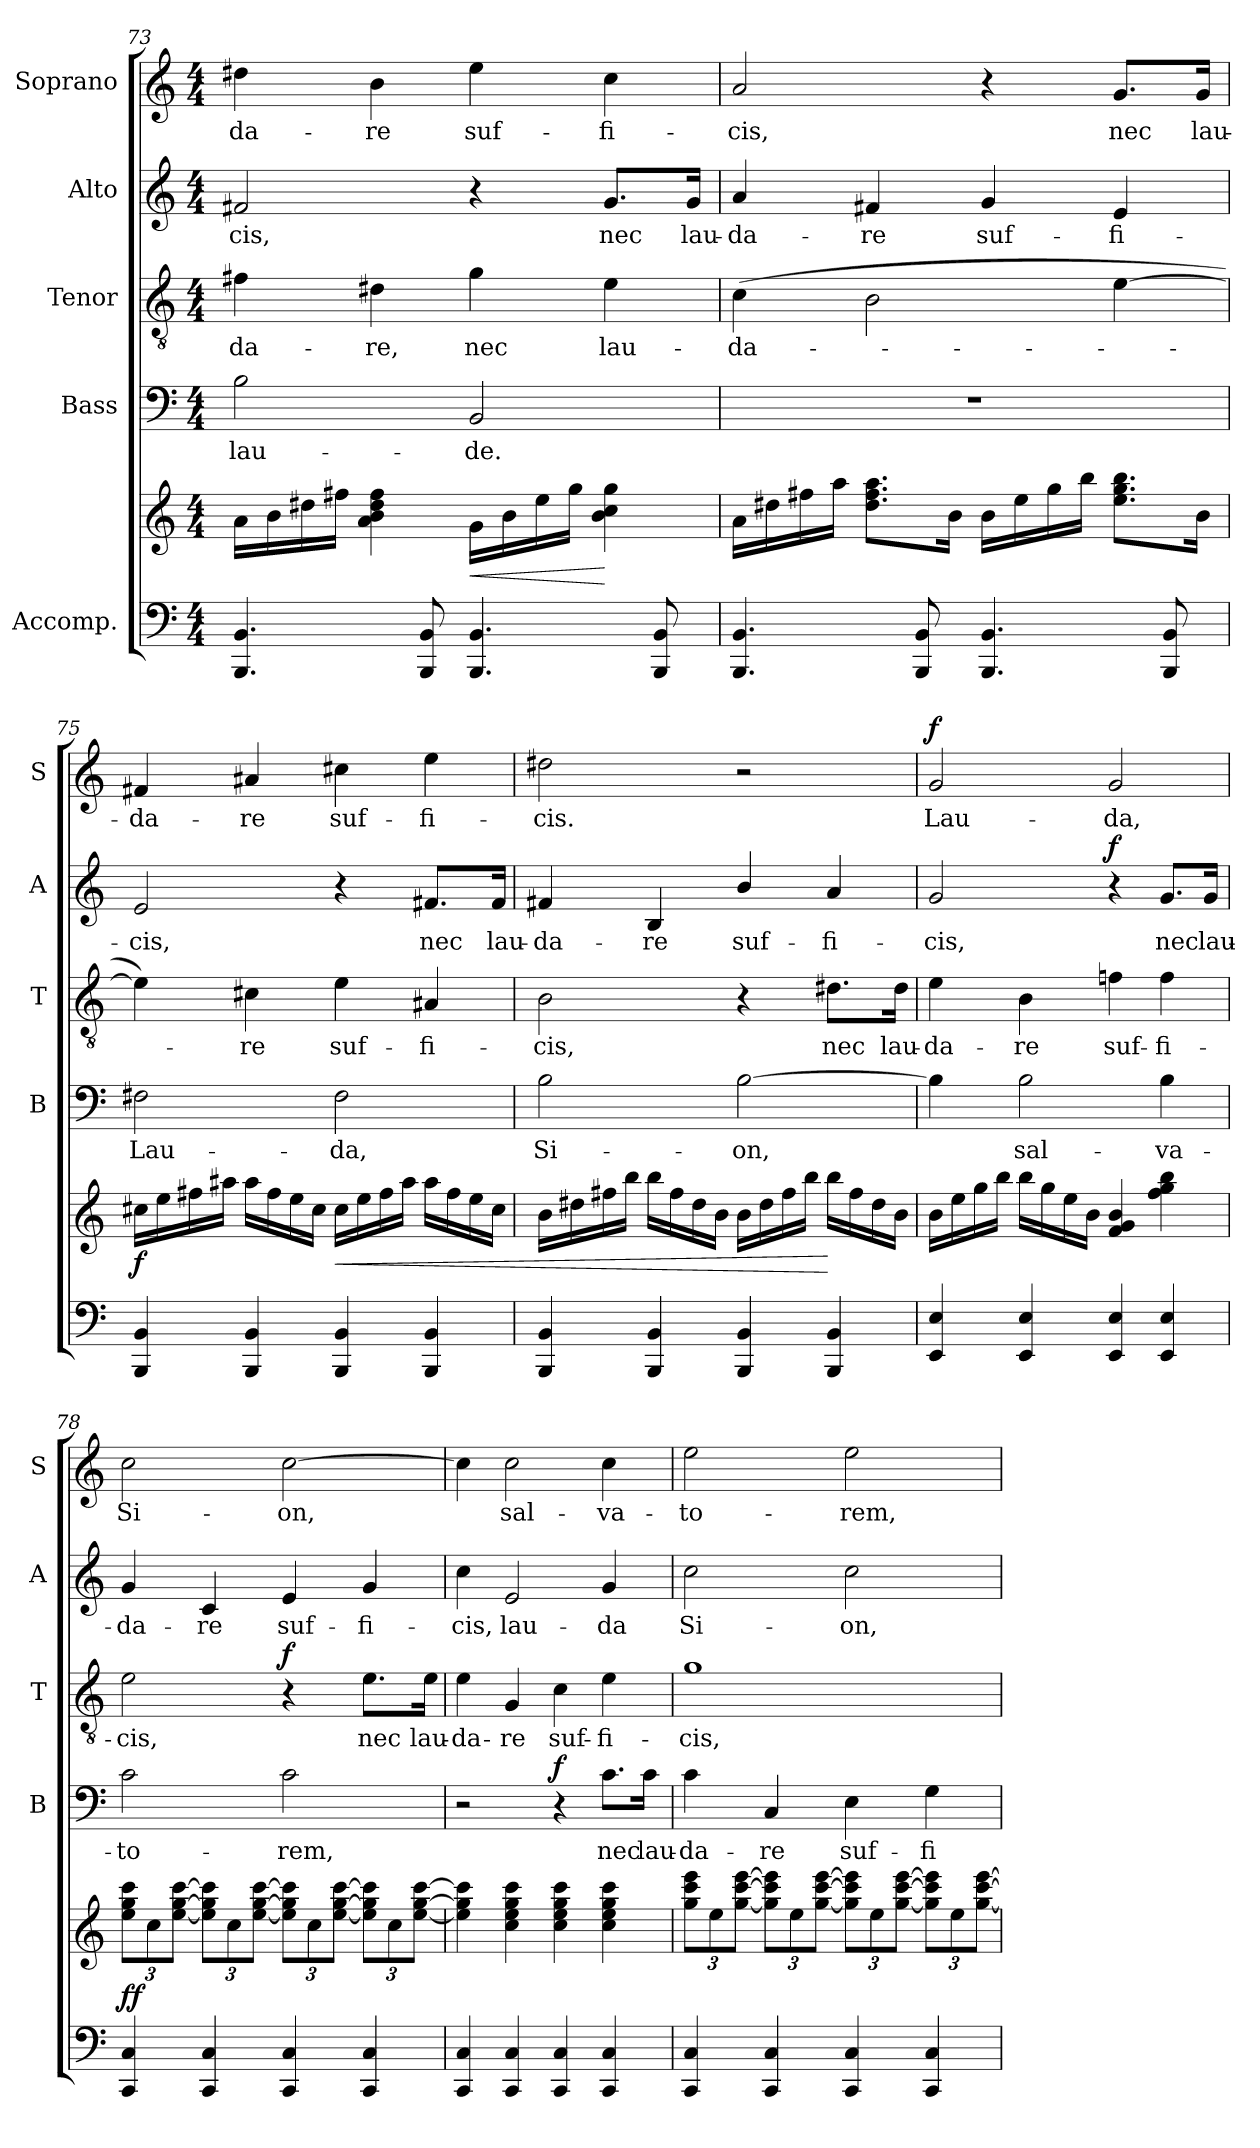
**kern	**kern	**dynam	**kern	**text	**dynam	**kern	**text	**dynam	**kern	**text	**dynam	**kern	**text	**dynam
*part5	*part5	*part5	*part4	*part4	*part4	*part3	*part3	*part3	*part2	*part2	*part2	*part1	*part1	*part1
*staff6	*staff5	*staff5/6	*staff4	*staff4	*staff4	*staff3	*staff3	*staff3	*staff2	*staff2	*staff2	*staff1	*staff1	*staff1
*I"Accomp.	*	*	*I"Bass	*	*	*I"Tenor	*	*	*I"Alto	*	*	*I"Soprano	*	*
*	*	*	*I'B	*	*	*I'T	*	*	*I'A	*	*	*I'S	*	*
!!LO:PB:g=z
*clefF4	*clefG2	*	*clefF4	*	*	*clefGv2	*	*	*clefG2	*	*	*clefG2	*	*
*k[]	*k[]	*	*k[]	*	*	*k[]	*	*	*k[]	*	*	*k[]	*	*
*M4/4	*M4/4	*	*M4/4	*	*	*M4/4	*	*	*M4/4	*	*	*M4/4	*	*
=73	=73	=73	=73	=73	=73	=73	=73	=73	=73	=73	=73	=73	=73	=73
*^	*	*	*	*	*	*	*	*	*	*	*	*	*	*
!	!	!	!	!	!LO:LY:b	!	!	!LO:LY:b	!	!	!LO:LY:b	!	!	!LO:LY:b	!
4.BBB/ 4.BB/	1ryy	16a\LL	.	2B\	lau-	.	4f#X\	-da-	.	2f#X/	-cis,	.	4dd#X\	-da-	.
.	.	16b\	.	.	.	.	.	.	.	.	.	.	.	.	.
.	.	16dd#X\	.	.	.	.	.	.	.	.	.	.	.	.	.
.	.	16ff#X\JJ	.	.	.	.	.	.	.	.	.	.	.	.	.
!	!	!	!	!	!	!	!	!LO:LY:b	!	!	!	!	!	!LO:LY:b	!
.	.	4a\ 4b\ 4dd#\ 4ff#\	.	.	.	.	4d#X\	-re,	.	.	.	.	4b\	-re	.
8BBB/ 8BB/	.	.	.	.	.	.	.	.	.	.	.	.	.	.	.
!	!	!	!LO:HP:b	!	!LO:LY:b	!	!	!LO:LY:b	!	!	!	!	!	!LO:LY:b	!
4.BBB/ 4.BB/	.	16g\LL	<	2BB/	-de.	.	4g\	nec	.	4r	.	.	4ee\	suf-	.
.	.	16b\	.	.	.	.	.	.	.	.	.	.	.	.	.
.	.	16ee\	.	.	.	.	.	.	.	.	.	.	.	.	.
.	.	16gg\JJ	.	.	.	.	.	.	.	.	.	.	.	.	.
!	!	!	!	!	!	!	!	!LO:LY:b	!	!	!LO:LY:b	!	!	!LO:LY:b	!
.	.	4b\ 4cc\ 4gg\	[	.	.	.	4e\	lau-	.	8.g/L	nec	.	4cc\	-fi-	.
8BBB/ 8BB/	.	.	.	.	.	.	.	.	.	.	.	.	.	.	.
!	!	!	!	!	!	!	!	!	!	!	!LO:LY:b	!	!	!	!
.	.	.	.	.	.	.	.	.	.	16g/Jk	lau-	.	.	.	.
!!LO:LB:g=z
=74	=74	=74	=74	=74	=74	=74	=74	=74	=74	=74	=74	=74	=74	=74	=74
!	!	!	!	!	!	!	!	!LO:LY:b	!	!	!LO:LY:b	!	!	!LO:LY:b	!
4.BBB/ 4.BB/	1ryy	16a\LL	.	1r	.	.	(>4c\	-da-	.	4a/	-da-	.	2a/	-cis,	.
.	.	16dd#X\	.	.	.	.	.	.	.	.	.	.	.	.	.
.	.	16ff#X\	.	.	.	.	.	.	.	.	.	.	.	.	.
.	.	16aa\JJ	.	.	.	.	.	.	.	.	.	.	.	.	.
!	!	!	!	!	!	!	!	!	!	!	!LO:LY:b	!	!	!	!
.	.	8.dd#\ 8.ff#\ 8.aa\L	.	.	.	.	2B\	.	.	4f#X/	-re	.	.	.	.
8BBB/ 8BB/	.	.	.	.	.	.	.	.	.	.	.	.	.	.	.
.	.	16b\Jk	.	.	.	.	.	.	.	.	.	.	.	.	.
!	!	!	!	!	!	!	!	!	!	!	!LO:LY:b	!	!	!	!
4.BBB/ 4.BB/	.	16b\LL	.	.	.	.	.	.	.	4g/	suf-	.	4r	.	.
.	.	16ee\	.	.	.	.	.	.	.	.	.	.	.	.	.
.	.	16gg\	.	.	.	.	.	.	.	.	.	.	.	.	.
.	.	16bb\JJ	.	.	.	.	.	.	.	.	.	.	.	.	.
!	!	!	!	!	!	!	!	!	!	!	!LO:LY:b	!	!	!LO:LY:b	!
.	.	8.ee\ 8.gg\ 8.bb\L	.	.	.	.	[4e\	.	.	4e/	-fi-	.	8.g/L	nec	.
8BBB/ 8BB/	.	.	.	.	.	.	.	.	.	.	.	.	.	.	.
!	!	!	!	!	!	!	!	!	!	!	!	!	!	!LO:LY:b	!
.	.	16b\Jk	.	.	.	.	.	.	.	.	.	.	16g/Jk	lau-	.
=75	=75	=75	=75	=75	=75	=75	=75	=75	=75	=75	=75	=75	=75	=75	=75
!	!	!	!LO:DY:b	!	!LO:LY:b	!	!	!	!	!	!LO:LY:b	!	!	!LO:LY:b	!
4BBB/ 4BB/	1ryy	16cc#X\LL	f	2F#X\	Lau-	.	4e\])	.	.	2e/	-cis,	.	4f#X/	-da-	.
.	.	16ee\	.	.	.	.	.	.	.	.	.	.	.	.	.
.	.	16ff#X\	.	.	.	.	.	.	.	.	.	.	.	.	.
.	.	16aa#X\JJ	.	.	.	.	.	.	.	.	.	.	.	.	.
!	!	!	!	!	!	!	!	!LO:LY:b	!	!	!	!	!	!LO:LY:b	!
4BBB/ 4BB/	.	16aa#\LL	.	.	.	.	4c#X\	re	.	.	.	.	4a#X/	-re	.
.	.	16ff#\	.	.	.	.	.	.	.	.	.	.	.	.	.
.	.	16ee\	.	.	.	.	.	.	.	.	.	.	.	.	.
.	.	16cc#\JJ	.	.	.	.	.	.	.	.	.	.	.	.	.
!	!	!	!LO:HP:b	!	!LO:LY:b	!	!	!LO:LY:b	!	!	!	!	!	!LO:LY:b	!
4BBB/ 4BB/	.	16cc#\LL	<	2F#\	-da,	.	4e\	suf-	.	4r	.	.	4cc#X\	suf-	.
.	.	16ee\	.	.	.	.	.	.	.	.	.	.	.	.	.
.	.	16ff#\	.	.	.	.	.	.	.	.	.	.	.	.	.
.	.	16aa#\JJ	.	.	.	.	.	.	.	.	.	.	.	.	.
!	!	!	!	!	!	!	!	!LO:LY:b	!	!	!LO:LY:b	!	!	!LO:LY:b	!
4BBB/ 4BB/	.	16aa#\LL	.	.	.	.	4A#X/	-fi-	.	8.f#X/L	nec	.	4ee\	-fi-	.
.	.	16ff#\	.	.	.	.	.	.	.	.	.	.	.	.	.
.	.	16ee\	.	.	.	.	.	.	.	.	.	.	.	.	.
!	!	!	!	!	!	!	!	!	!	!	!LO:LY:b	!	!	!	!
.	.	16cc#\JJ	.	.	.	.	.	.	.	16f#/Jk	lau-	.	.	.	.
=76	=76	=76	=76	=76	=76	=76	=76	=76	=76	=76	=76	=76	=76	=76	=76
!	!	!	!	!	!LO:LY:b	!	!	!LO:LY:b	!	!	!LO:LY:b	!	!	!LO:LY:b	!
4BBB/ 4BB/	1ryy	16b\LL	.	2B\	Si-	.	2B\	-cis,	.	4f#X/	-da-	.	2dd#X\	-cis.	.
.	.	16dd#X\	.	.	.	.	.	.	.	.	.	.	.	.	.
.	.	16ff#X\	.	.	.	.	.	.	.	.	.	.	.	.	.
.	.	16bb\JJ	.	.	.	.	.	.	.	.	.	.	.	.	.
!	!	!	!	!	!	!	!	!	!	!	!LO:LY:b	!	!	!	!
4BBB/ 4BB/	.	16bb\LL	.	.	.	.	.	.	.	4B/	-re	.	.	.	.
.	.	16ff#\	.	.	.	.	.	.	.	.	.	.	.	.	.
.	.	16dd#\	.	.	.	.	.	.	.	.	.	.	.	.	.
.	.	16b\JJ	.	.	.	.	.	.	.	.	.	.	.	.	.
!	!	!	!	!	!LO:LY:b	!	!	!	!	!	!LO:LY:b	!	!	!	!
4BBB/ 4BB/	.	16b\LL	.	[2B\	-on,	.	4r	.	.	4b/	suf-	.	2r	.	.
.	.	16dd#\	.	.	.	.	.	.	.	.	.	.	.	.	.
.	.	16ff#\	.	.	.	.	.	.	.	.	.	.	.	.	.
.	.	16bb\JJ	.	.	.	.	.	.	.	.	.	.	.	.	.
!	!	!	!	!	!	!	!	!LO:LY:b	!	!	!LO:LY:b	!	!	!	!
4BBB/ 4BB/	.	16bb\LL	[	.	.	.	8.d#X\L	nec	.	4a/	-fi-	.	.	.	.
.	.	16ff#\	.	.	.	.	.	.	.	.	.	.	.	.	.
.	.	16dd#\	.	.	.	.	.	.	.	.	.	.	.	.	.
!	!	!	!	!	!	!	!	!LO:LY:b	!	!	!	!	!	!	!
.	.	16b\JJ	.	.	.	.	16d#\Jk	lau-	.	.	.	.	.	.	.
!!LO:PB:g=z
=77	=77	=77	=77	=77	=77	=77	=77	=77	=77	=77	=77	=77	=77	=77	=77
!	!	!	!	!	!	!	!	!LO:LY:b	!	!	!LO:LY:b	!	!	!LO:LY:b	!LO:DY:b
4EE/ 4E/	1ryy	16b\LL	.	4B\]	.	.	4e\	-da-	.	2g/	-cis,	.	2g/	Lau-	f
.	.	16ee\	.	.	.	.	.	.	.	.	.	.	.	.	.
.	.	16gg\	.	.	.	.	.	.	.	.	.	.	.	.	.
.	.	16bb\JJ	.	.	.	.	.	.	.	.	.	.	.	.	.
!	!	!	!	!	!LO:LY:b	!	!	!LO:LY:b	!	!	!	!	!	!	!
4EE/ 4E/	.	16bb\LL	.	2B\	sal-	.	4B\	-re	.	.	.	.	.	.	.
.	.	16gg\	.	.	.	.	.	.	.	.	.	.	.	.	.
.	.	16ee\	.	.	.	.	.	.	.	.	.	.	.	.	.
.	.	16b\JJ	.	.	.	.	.	.	.	.	.	.	.	.	.
!	!	!	!	!	!	!	!	!LO:LY:b	!	!	!	!LO:DY:b	!	!LO:LY:b	!
4EE/ 4E/	.	4f/ 4g/ 4b/	.	.	.	.	4fn\	suf-	.	4r	.	f	2g/	-da,	.
!	!	!	!	!	!LO:LY:b	!	!	!LO:LY:b	!	!	!LO:LY:b	!	!	!	!
4EE/ 4E/	.	4ff\ 4gg\ 4bb\	.	4B\	-va-	.	4f\	-fi-	.	8.g/L	nec	.	.	.	.
!	!	!	!	!	!	!	!	!	!	!	!LO:LY:b	!	!	!	!
.	.	.	.	.	.	.	.	.	.	16g/Jk	lau-	.	.	.	.
!!LO:LB:g=z
=78	=78	=78	=78	=78	=78	=78	=78	=78	=78	=78	=78	=78	=78	=78	=78
*	*	*Xbrackettup	*	*	*	*	*	*	*	*	*	*	*	*	*
!	!	!	!LO:DY:b	!	!LO:LY:b	!	!	!LO:LY:b	!	!	!LO:LY:b	!	!	!LO:LY:b	!
4CC/ 4C/	1ryy	12ee\ 12gg\ 12ccc\L	ff	2c\	-to-	.	2e\	-cis,	.	4g/	-da-	.	2cc\	Si-	.
.	.	12cc\	.	.	.	.	.	.	.	.	.	.	.	.	.
.	.	[12ee\ [12gg\ [12ccc\J	.	.	.	.	.	.	.	.	.	.	.	.	.
!	!	!	!	!	!	!	!	!	!	!	!LO:LY:b	!	!	!	!
4CC/ 4C/	.	12ee\] 12gg\] 12ccc\]L	.	.	.	.	.	.	.	4c/	-re	.	.	.	.
.	.	12cc\	.	.	.	.	.	.	.	.	.	.	.	.	.
.	.	[12ee\ [12gg\ [12ccc\J	.	.	.	.	.	.	.	.	.	.	.	.	.
!	!	!	!	!	!LO:LY:b	!	!	!	!LO:DY:b	!	!LO:LY:b	!	!	!LO:LY:b	!
4CC/ 4C/	.	12ee\] 12gg\] 12ccc\]L	.	2c\	-rem,	.	4r	.	f	4e/	suf-	.	[2cc\	-on,	.
.	.	12cc\	.	.	.	.	.	.	.	.	.	.	.	.	.
.	.	[12ee\ [12gg\ [12ccc\J	.	.	.	.	.	.	.	.	.	.	.	.	.
!	!	!	!	!	!	!	!	!LO:LY:b	!	!	!LO:LY:b	!	!	!	!
4CC/ 4C/	.	12ee\] 12gg\] 12ccc\]L	.	.	.	.	8.e\L	nec	.	4g/	-fi-	.	.	.	.
.	.	12cc\	.	.	.	.	.	.	.	.	.	.	.	.	.
.	.	[12ee\ [12gg\ [12ccc\J	.	.	.	.	.	.	.	.	.	.	.	.	.
!	!	!	!	!	!	!	!	!LO:LY:b	!	!	!	!	!	!	!
.	.	.	.	.	.	.	16e\Jk	lau-	.	.	.	.	.	.	.
=79	=79	=79	=79	=79	=79	=79	=79	=79	=79	=79	=79	=79	=79	=79	=79
!	!	!	!	!	!	!	!	!LO:LY:b	!	!	!LO:LY:b	!	!	!	!
4CC/ 4C/	1ryy	4ee\] 4gg\] 4ccc\]	.	2r	.	.	4e\	-da-	.	4cc\	-cis,	.	4cc\]	.	.
!	!	!	!	!	!	!	!	!LO:LY:b	!	!	!LO:LY:b	!	!	!LO:LY:b	!
4CC/ 4C/	.	4cc\ 4ee\ 4gg\ 4ccc\	.	.	.	.	4G/	-re	.	2e/	lau-	.	2cc\	sal-	.
!	!	!	!	!	!	!LO:DY:b	!	!LO:LY:b	!	!	!	!	!	!	!
4CC/ 4C/	.	4cc\ 4ee\ 4gg\ 4ccc\	.	4r	.	f	4c\	suf-	.	.	.	.	.	.	.
!	!	!	!	!	!LO:LY:b	!	!	!LO:LY:b	!	!	!LO:LY:b	!	!	!LO:LY:b	!
4CC/ 4C/	.	4cc\ 4ee\ 4gg\ 4ccc\	.	8.c\L	nec	.	4e\	-fi-	.	4g/	-da	.	4cc\	-va-	.
!	!	!	!	!	!LO:LY:b	!	!	!	!	!	!	!	!	!	!
.	.	.	.	16c\Jk	lau-	.	.	.	.	.	.	.	.	.	.
=80	=80	=80	=80	=80	=80	=80	=80	=80	=80	=80	=80	=80	=80	=80	=80
!	!	!	!	!	!LO:LY:b	!	!	!LO:LY:b	!	!	!LO:LY:b	!	!	!LO:LY:b	!
4CC/ 4C/	1ryy	12gg\ 12ccc\ 12eee\L	.	4c\	-da-	.	1g	-cis,	.	2cc\	Si-	.	2ee\	-to-	.
.	.	12ee\	.	.	.	.	.	.	.	.	.	.	.	.	.
.	.	[12gg\ [12ccc\ [12eee\J	.	.	.	.	.	.	.	.	.	.	.	.	.
!	!	!	!	!	!LO:LY:b	!	!	!	!	!	!	!	!	!	!
4CC/ 4C/	.	12gg\] 12ccc\] 12eee\]L	.	4C/	-re	.	.	.	.	.	.	.	.	.	.
.	.	12ee\	.	.	.	.	.	.	.	.	.	.	.	.	.
.	.	[12gg\ [12ccc\ [12eee\J	.	.	.	.	.	.	.	.	.	.	.	.	.
!	!	!	!	!	!LO:LY:b	!	!	!	!	!	!LO:LY:b	!	!	!LO:LY:b	!
4CC/ 4C/	.	12gg\] 12ccc\] 12eee\]L	.	4E\	suf-	.	.	.	.	2cc\	-on,	.	2ee\	-rem,	.
.	.	12ee\	.	.	.	.	.	.	.	.	.	.	.	.	.
.	.	[12gg\ [12ccc\ [12eee\J	.	.	.	.	.	.	.	.	.	.	.	.	.
!	!	!	!	!	!LO:LY:b	!	!	!	!	!	!	!	!	!	!
4CC/ 4C/	.	12gg\] 12ccc\] 12eee\]L	.	4G\	-fi-	.	.	.	.	.	.	.	.	.	.
.	.	12ee\	.	.	.	.	.	.	.	.	.	.	.	.	.
.	.	[12gg\ [12ccc\ [12eee\J	.	.	.	.	.	.	.	.	.	.	.	.	.
*v	*v	*	*	*	*	*	*	*	*	*	*	*	*	*	*
=	=	=	=	=	=	=	=	=	=	=	=	=	=	=
*-	*-	*-	*-	*-	*-	*-	*-	*-	*-	*-	*-	*-	*-	*-
